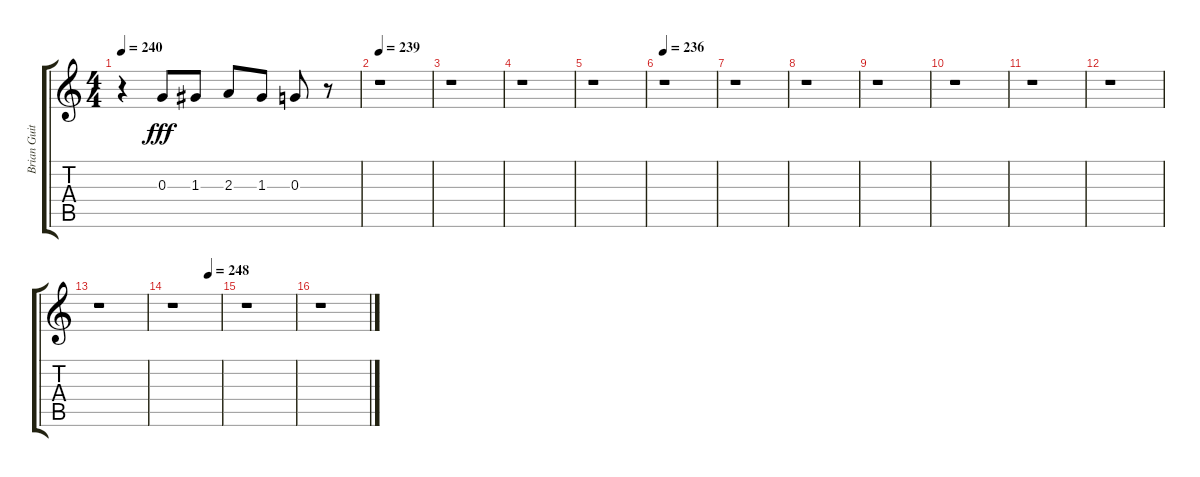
\track ("Brian Guitar 2" "Brian Guit") {instrument distortionguitar}
\staff {score tabs}
\tuning (E4 B3 G3 D3 A2 E2) {hide}
\ts (4 4)
\tempo 240
\clef g2
\ks c
r.4{dy fff} 0.3.8 1.3.8 2.3.8 1.3.8 0.3.8 r.8 |
\tempo 239
r.1 |
r.1 |
r.1 |
r.1 |
\tempo 236
r.1 |
r.1 |
r.1 |
r.1 |
r.1 |
r.1 |
r.1 |
r.1 |
\tempo (248 0.75)
r.1 |
r.1 |
r.1
